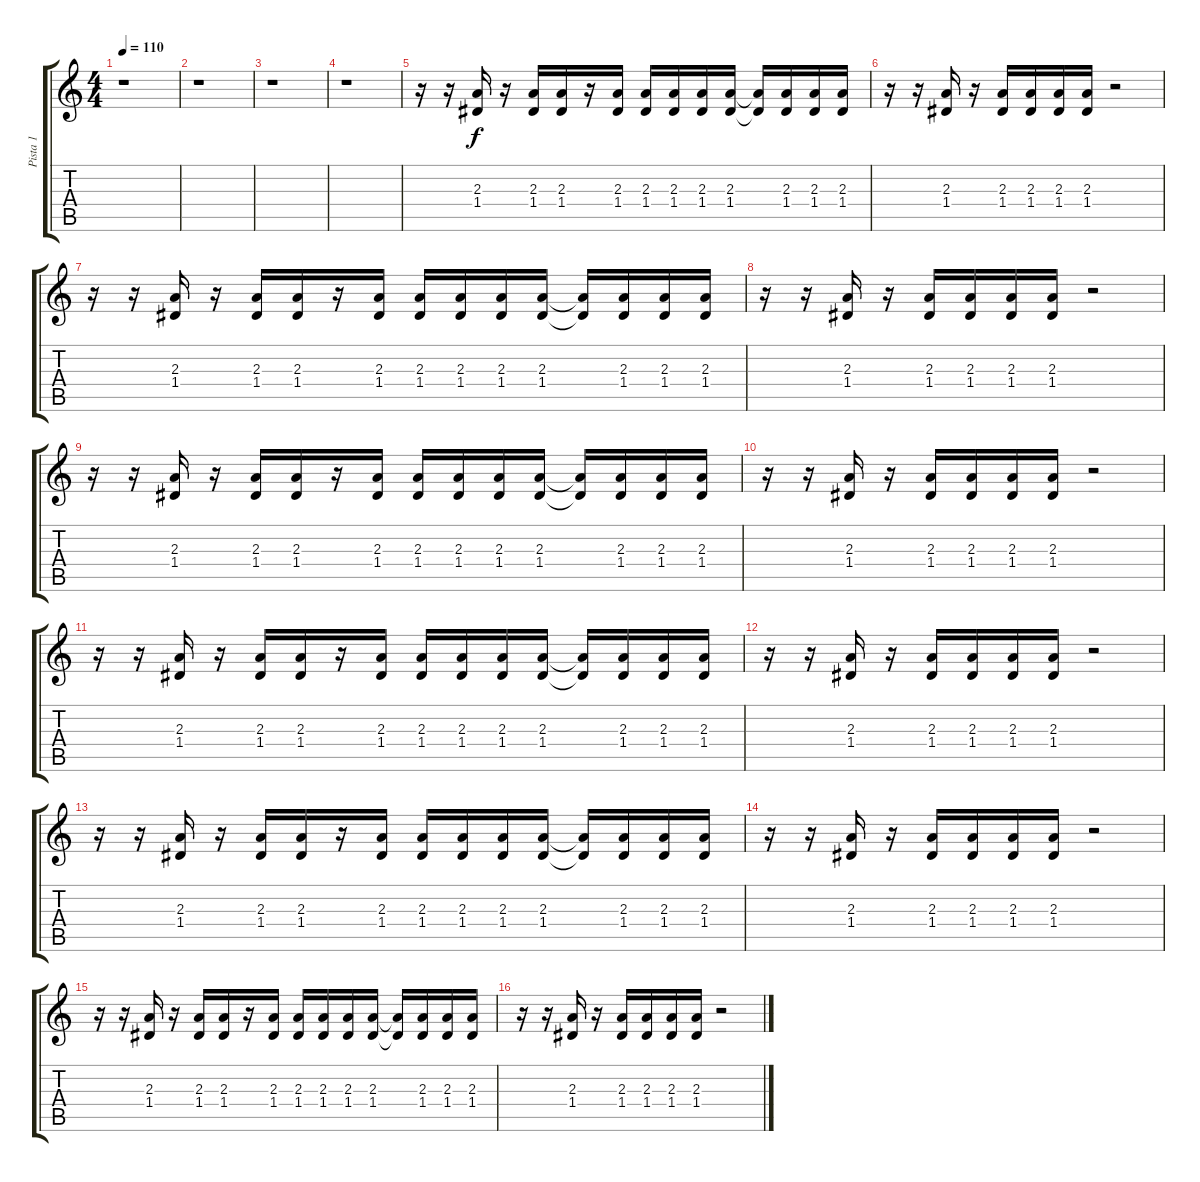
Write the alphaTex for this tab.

\track ("Pista 1" "Pista 1") {instrument distortionguitar}
\staff {score tabs}
\tuning (E4 B3 G3 D3 A2 E2) {hide}
\ts (4 4)
\tempo 110
\clef g2
\ks c
r.1{dy f} |
r.1 |
r.1 |
r.1 |
r.16 r.16 (2.3 1.4).16 r.16 (2.3 1.4).16 (2.3 1.4).16 r.16 (2.3 1.4).16 (2.3 1.4).16 (2.3 1.4).16 (2.3 1.4).16 (2.3 1.4).16 (2.3{t} 1.4{t}).16 (2.3 1.4).16 (2.3 1.4).16 (2.3 1.4).16 |
r.16 r.16 (2.3 1.4).16 r.16 (2.3 1.4).16 (2.3 1.4).16 (2.3 1.4).16 (2.3 1.4).16 r.2 |
r.16 r.16 (2.3 1.4).16 r.16 (2.3 1.4).16 (2.3 1.4).16 r.16 (2.3 1.4).16 (2.3 1.4).16 (2.3 1.4).16 (2.3 1.4).16 (2.3 1.4).16 (2.3{t} 1.4{t}).16 (2.3 1.4).16 (2.3 1.4).16 (2.3 1.4).16 |
r.16 r.16 (2.3 1.4).16 r.16 (2.3 1.4).16 (2.3 1.4).16 (2.3 1.4).16 (2.3 1.4).16 r.2 |
r.16 r.16 (2.3 1.4).16 r.16 (2.3 1.4).16 (2.3 1.4).16 r.16 (2.3 1.4).16 (2.3 1.4).16 (2.3 1.4).16 (2.3 1.4).16 (2.3 1.4).16 (2.3{t} 1.4{t}).16 (2.3 1.4).16 (2.3 1.4).16 (2.3 1.4).16 |
r.16 r.16 (2.3 1.4).16 r.16 (2.3 1.4).16 (2.3 1.4).16 (2.3 1.4).16 (2.3 1.4).16 r.2 |
r.16 r.16 (2.3 1.4).16 r.16 (2.3 1.4).16 (2.3 1.4).16 r.16 (2.3 1.4).16 (2.3 1.4).16 (2.3 1.4).16 (2.3 1.4).16 (2.3 1.4).16 (2.3{t} 1.4{t}).16 (2.3 1.4).16 (2.3 1.4).16 (2.3 1.4).16 |
r.16 r.16 (2.3 1.4).16 r.16 (2.3 1.4).16 (2.3 1.4).16 (2.3 1.4).16 (2.3 1.4).16 r.2 |
r.16 r.16 (2.3 1.4).16 r.16 (2.3 1.4).16 (2.3 1.4).16 r.16 (2.3 1.4).16 (2.3 1.4).16 (2.3 1.4).16 (2.3 1.4).16 (2.3 1.4).16 (2.3{t} 1.4{t}).16 (2.3 1.4).16 (2.3 1.4).16 (2.3 1.4).16 |
r.16 r.16 (2.3 1.4).16 r.16 (2.3 1.4).16 (2.3 1.4).16 (2.3 1.4).16 (2.3 1.4).16 r.2 |
r.16 r.16 (2.3 1.4).16 r.16 (2.3 1.4).16 (2.3 1.4).16 r.16 (2.3 1.4).16 (2.3 1.4).16 (2.3 1.4).16 (2.3 1.4).16 (2.3 1.4).16 (2.3{t} 1.4{t}).16 (2.3 1.4).16 (2.3 1.4).16 (2.3 1.4).16 |
r.16 r.16 (2.3 1.4).16 r.16 (2.3 1.4).16 (2.3 1.4).16 (2.3 1.4).16 (2.3 1.4).16 r.2
